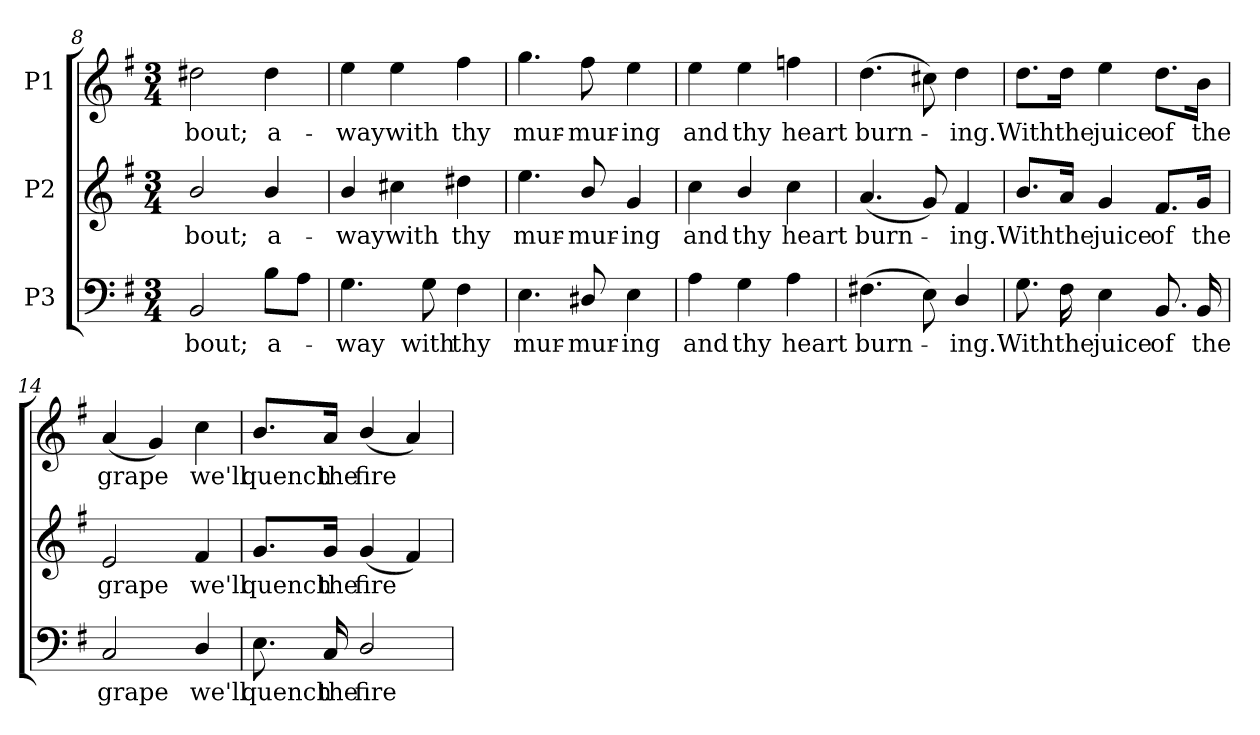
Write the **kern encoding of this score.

**kern	**text	**kern	**text	**kern	**text
*part3	*part3	*part2	*part2	*part1	*part1
*staff3	*staff3	*staff2	*staff2	*staff1	*staff1
*I"P3	*	*I"P2	*	*I"P1	*
*clefF4	*	*clefG2	*	*clefG2	*
*k[f#]	*	*k[f#]	*	*k[f#]	*
*G:	*	*G:	*	*G:	*
*M3/4	*	*M3/4	*	*M3/4	*
=8	=8	=8	=8	=8	=8
!	!LO:LY:b:color=#000000	!	!	!	!
!	!	!	!LO:LY:b:color=#000000	!	!
!	!	!	!	!	!LO:LY:b:color=#000000
2BBi/	-bout;	2bi/	-bout;	2dd#Xi\	-bout;
!	!LO:LY:b:color=#000000	!	!	!	!
!	!	!	!LO:LY:b:color=#000000	!	!
!	!	!	!	!	!LO:LY:b:color=#000000
8Bi\L	a-	4bi/	a-	4dd#i\	a-
8Ai\J	.	.	.	.	.
=9	=9	=9	=9	=9	=9
!	!LO:LY:b:color=#000000	!	!	!	!
!	!	!	!LO:LY:b:color=#000000	!	!
!	!	!	!	!	!LO:LY:b:color=#000000
4.Gi\	-way	4bi/	-way	4eei\	-way
!	!	!	!LO:LY:b:color=#000000	!	!
!	!	!	!	!	!LO:LY:b:color=#000000
.	.	4cc#Xi\	with	4eei\	with
!	!LO:LY:b:color=#000000	!	!	!	!
8Gi\	with	.	.	.	.
!	!LO:LY:b:color=#000000	!	!	!	!
!	!	!	!LO:LY:b:color=#000000	!	!
!	!	!	!	!	!LO:LY:b:color=#000000
4F#i\	thy	4dd#Xi\	thy	4ff#i\	thy
!!LO:LB:g=z
=10	=10	=10	=10	=10	=10
!	!LO:LY:b:color=#000000	!	!	!	!
!	!	!	!LO:LY:b:color=#000000	!	!
!	!	!	!	!	!LO:LY:b:color=#000000
4.Ei\	mur-	4.eei\	mur-	4.ggi\	mur-
!	!LO:LY:b:color=#000000	!	!	!	!
!	!	!	!LO:LY:b:color=#000000	!	!
!	!	!	!	!	!LO:LY:b:color=#000000
8D#Xi/	-mur-	8bi/	-mur-	8ff#i\	-mur-
!	!LO:LY:b:color=#000000	!	!	!	!
!	!	!	!LO:LY:b:color=#000000	!	!
!	!	!	!	!	!LO:LY:b:color=#000000
4Ei\	-ing	4gi/	-ing	4eei\	-ing
=11	=11	=11	=11	=11	=11
!	!LO:LY:b:color=#000000	!	!	!	!
!	!	!	!LO:LY:b:color=#000000	!	!
!	!	!	!	!	!LO:LY:b:color=#000000
4Ai\	and	4cci\	and	4eei\	and
!	!LO:LY:b:color=#000000	!	!	!	!
!	!	!	!LO:LY:b:color=#000000	!	!
!	!	!	!	!	!LO:LY:b:color=#000000
4Gi\	thy	4bi/	thy	4eei\	thy
!	!LO:LY:b:color=#000000	!	!	!	!
!	!	!	!LO:LY:b:color=#000000	!	!
!	!	!	!	!	!LO:LY:b:color=#000000
4Ai\	heart	4cci\	heart	4ffni\	heart
=12	=12	=12	=12	=12	=12
!	!LO:LY:b:color=#000000	!	!	!	!
!	!	!	!LO:LY:b:color=#000000	!	!
!	!	!	!	!	!LO:LY:b:color=#000000
(4.F#Xi\	burn-	(4.ai/	burn-	(4.ddi\	burn-
8Ei\)	.	8gi/)	.	8cc#Xi\)	.
!	!LO:LY:b:color=#000000	!	!	!	!
!	!	!	!LO:LY:b:color=#000000	!	!
!	!	!	!	!	!LO:LY:b:color=#000000
4Di/	-ing.	4f#i/	-ing.	4ddi\	-ing.
!!LO:LB:g=z
=13	=13	=13	=13	=13	=13
!	!LO:LY:b:color=#000000	!	!	!	!
!	!	!	!LO:LY:b:color=#000000	!	!
!	!	!	!	!	!LO:LY:b:color=#000000
8.Gi\	With	8.bi/L	With	8.ddi\L	With
!	!LO:LY:b:color=#000000	!	!	!	!
!	!	!	!LO:LY:b:color=#000000	!	!
!	!	!	!	!	!LO:LY:b:color=#000000
16F#i\	the	16ai/Jk	the	16ddi\Jk	the
!	!LO:LY:b:color=#000000	!	!	!	!
!	!	!	!LO:LY:b:color=#000000	!	!
!	!	!	!	!	!LO:LY:b:color=#000000
4Ei\	juice	4gi/	juice	4eei\	juice
!	!LO:LY:b:color=#000000	!	!	!	!
!	!	!	!LO:LY:b:color=#000000	!	!
!	!	!	!	!	!LO:LY:b:color=#000000
8.BBi/	of	8.f#i/L	of	8.ddi\L	of
!	!LO:LY:b:color=#000000	!	!	!	!
!	!	!	!LO:LY:b:color=#000000	!	!
!	!	!	!	!	!LO:LY:b:color=#000000
16BBi/	the	16gi/Jk	the	16bi\Jk	the
=14	=14	=14	=14	=14	=14
!	!LO:LY:b:color=#000000	!	!	!	!
!	!	!	!LO:LY:b:color=#000000	!	!
!	!	!	!	!	!LO:LY:b:color=#000000
2Ci/	grape	2ei/	grape	(4ai/	grape
.	.	.	.	4gi/)	.
!	!LO:LY:b:color=#000000	!	!	!	!
!	!	!	!LO:LY:b:color=#000000	!	!
!	!	!	!	!	!LO:LY:b:color=#000000
4Di/	we'll	4f#i/	we'll	4cci\	we'll
=15	=15	=15	=15	=15	=15
!	!LO:LY:b:color=#000000	!	!	!	!
!	!	!	!LO:LY:b:color=#000000	!	!
!	!	!	!	!	!LO:LY:b:color=#000000
8.Ei\	quench	8.gi/L	quench	8.bi/L	quench
!	!LO:LY:b:color=#000000	!	!	!	!
!	!	!	!LO:LY:b:color=#000000	!	!
!	!	!	!	!	!LO:LY:b:color=#000000
16Ci/	the	16gi/Jk	the	16ai/Jk	the
!	!LO:LY:b:color=#000000	!	!	!	!
!	!	!	!LO:LY:b:color=#000000	!	!
!	!	!	!	!	!LO:LY:b:color=#000000
2Di/	fire	(4gi/	fire	(4bi/	fire
.	.	4f#i/)	.	4ai/)	.
=	=	=	=	=	=
*-	*-	*-	*-	*-	*-
